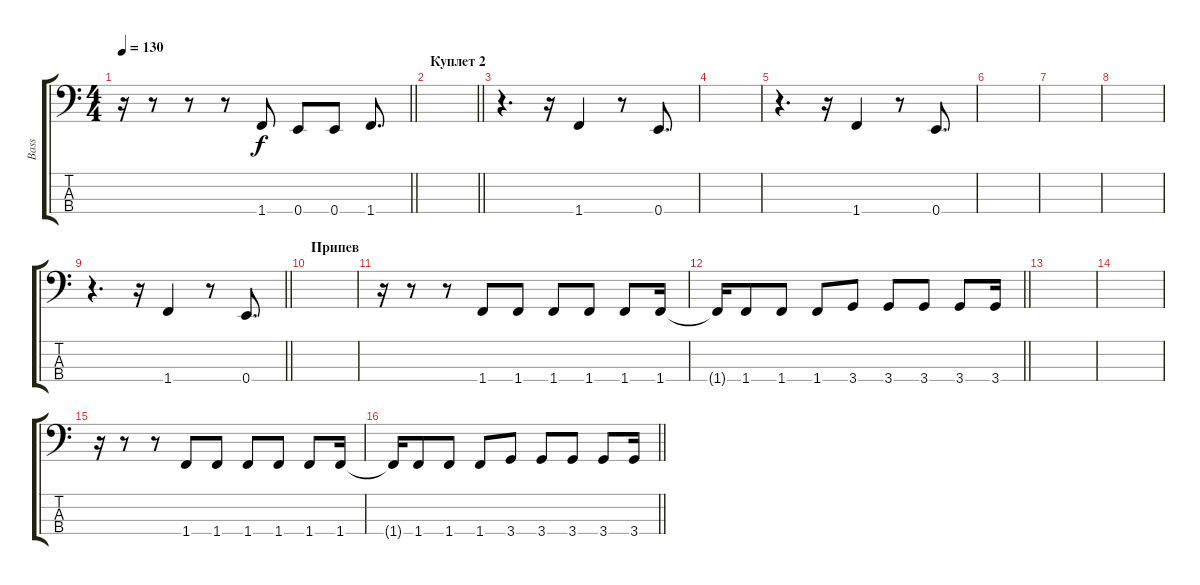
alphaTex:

\track ("Bass" "Bass") {instrument electricbassfinger}
\staff {score tabs}
\tuning (G2 D2 A1 E1) {hide}
\ts (4 4)
\tempo 130
\clef f4
\barLineRight lightlight
\ks c
r.16{dy f} r.8 r.8 r.8 1.4.8 0.4.8 0.4.8 1.4.8{d} |
\section ("" "Куплет 2")
\barLineRight lightlight
|
\section ("" "")
r.4{d} r.16 1.4.4 r.8 0.4.8{d} |
|
r.4{d} r.16 1.4.4 r.8 0.4.8{d} |
|
|
|
\barLineRight lightlight
r.4{d} r.16 1.4.4 r.8 0.4.8{d} |
\section ("" "Припев")
|
r.16 r.8 r.8 1.4.8 1.4.8 1.4.8 1.4.8 1.4.8 1.4.16 |
\barLineRight lightlight
1.4{t}.16 1.4.8 1.4.8 1.4.8 3.4.8 3.4.8 3.4.8 3.4.8 3.4.16 |
|
|
r.16 r.8 r.8 1.4.8 1.4.8 1.4.8 1.4.8 1.4.8 1.4.16 |
\barLineRight lightlight
1.4{t}.16 1.4.8 1.4.8 1.4.8 3.4.8 3.4.8 3.4.8 3.4.8 3.4.16
